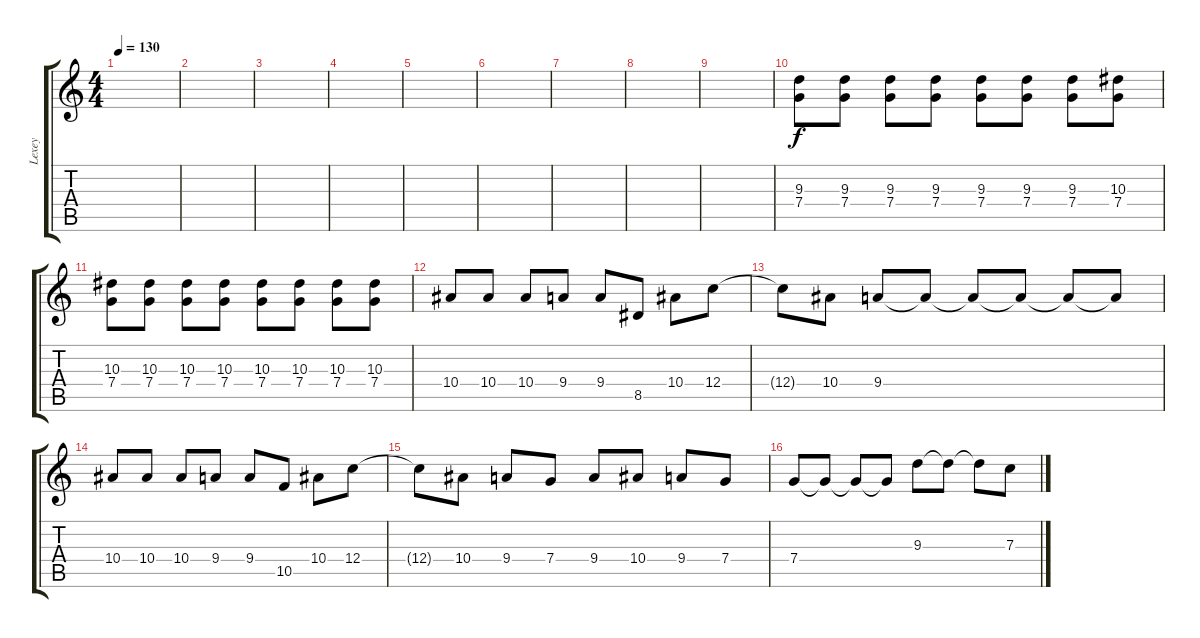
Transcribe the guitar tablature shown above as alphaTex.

\track ("Lexey" "Lexey") {instrument distortionguitar bank 3}
\staff {score tabs}
\tuning (D4 A3 F3 C3 G2 D2) {hide}
\ts (4 4)
\tempo 130
\clef g2
\ks c
|
|
|
|
|
|
|
|
|
(9.3 7.4).8 (9.3 7.4).8 (9.3 7.4).8 (9.3 7.4).8 (9.3 7.4).8 (9.3 7.4).8 (9.3 7.4).8 (10.3 7.4).8 |
(10.3 7.4).8 (10.3 7.4).8 (10.3 7.4).8 (10.3 7.4).8 (10.3 7.4).8 (10.3 7.4).8 (10.3 7.4).8 (10.3 7.4).8 |
10.4.8 10.4.8 10.4.8 9.4.8 9.4.8 8.5.8 10.4.8 12.4.8 |
12.4{t}.8 10.4.8 9.4.8 9.4{t}.8 9.4{t}.8 9.4{t}.8 9.4{t}.8 9.4{t}.8 |
10.4.8 10.4.8 10.4.8 9.4.8 9.4.8 10.5.8 10.4.8 12.4.8 |
12.4{t}.8 10.4.8 9.4.8 7.4.8 9.4.8 10.4.8 9.4.8 7.4.8 |
7.4.8 7.4{t}.8 7.4{t}.8 7.4{t}.8 9.3.8 9.3{t}.8 9.3{t}.8 7.3.8
